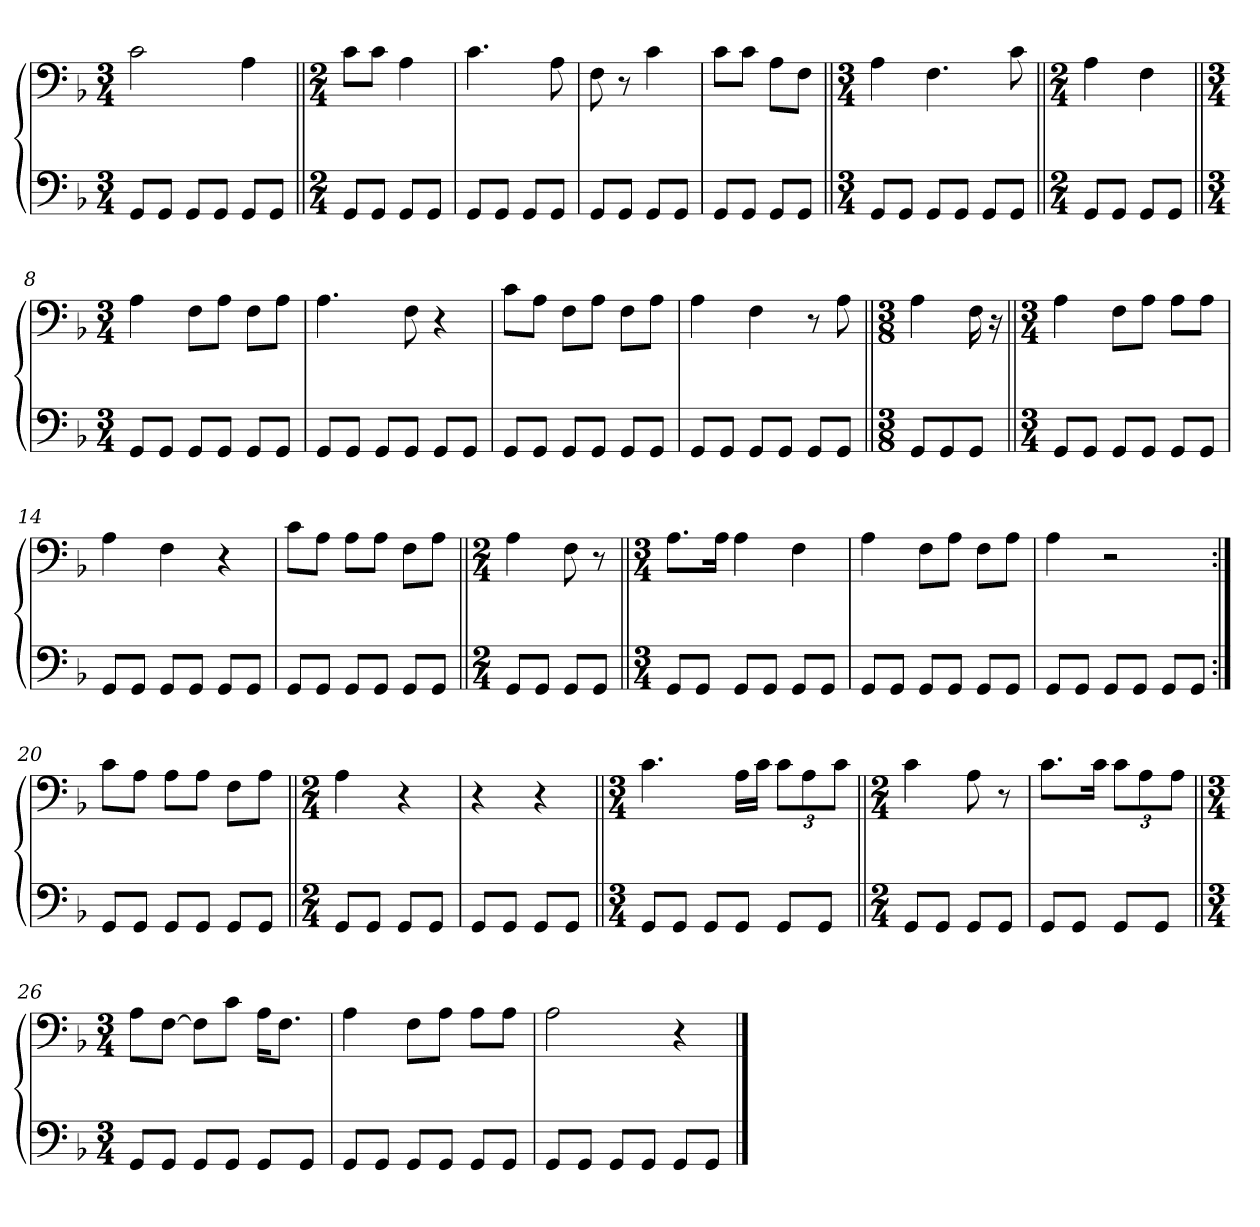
**kern	**kern
*part1	*part1
*staff2	*staff1
*clefF4	*clefF4
*k[b-]	*k[b-]
*M3/4	*M3/4
=1	=1
8GG/L	2c\
8GG/J	.
8GG/L	.
8GG/J	.
8GG/L	4A\
8GG/J	.
=2||	=2||
*M2/4	*M2/4
8GG/L	8c\L
8GG/J	8c\J
8GG/L	4A\
8GG/J	.
=3	=3
8GG/L	4.c\
8GG/J	.
8GG/L	.
8GG/J	8A\
=4	=4
8GG/L	8F\
8GG/J	8r
8GG/L	4c\
8GG/J	.
=5	=5
8GG/L	8c\L
8GG/J	8c\J
8GG/L	8A\L
8GG/J	8F\J
=6||	=6||
*M3/4	*M3/4
8GG/L	4A\
8GG/J	.
8GG/L	4.F\
8GG/J	.
8GG/L	.
8GG/J	8c\
=7||	=7||
*M2/4	*M2/4
8GG/L	4A\
8GG/J	.
8GG/L	4F\
8GG/J	.
=8||	=8||
*M3/4	*M3/4
8GG/L	4A\
8GG/J	.
8GG/L	8F\L
8GG/J	8A\J
8GG/L	8F\L
8GG/J	8A\J
=9	=9
8GG/L	4.A\
8GG/J	.
8GG/L	.
8GG/J	8F\
8GG/L	4r
8GG/J	.
=10	=10
8GG/L	8c\L
8GG/J	8A\J
8GG/L	8F\L
8GG/J	8A\J
8GG/L	8F\L
8GG/J	8A\J
=11	=11
8GG/L	4A\
8GG/J	.
8GG/L	4F\
8GG/J	.
8GG/L	8r
8GG/J	8A\
=12||	=12||
*M3/8	*M3/8
8GG/L	4A\
8GG/	.
8GG/J	16F\
.	16r
=13||	=13||
*M3/4	*M3/4
8GG/L	4A\
8GG/J	.
8GG/L	8F\L
8GG/J	8A\J
8GG/L	8A\L
8GG/J	8A\J
=14	=14
8GG/L	4A\
8GG/J	.
8GG/L	4F\
8GG/J	.
8GG/L	4r
8GG/J	.
=	=
8GG/L	8c\L
8GG/J	8A\J
8GG/L	8A\L
8GG/J	8A\J
8GG/L	8F\L
8GG/J	8A\J
=16||	=16||
*M2/4	*M2/4
8GG/L	4A\
8GG/J	.
8GG/L	8F\
8GG/J	8r
=17||	=17||
*M3/4	*M3/4
8GG/L	8.A\L
8GG/J	.
.	16A\Jk
8GG/L	4A\
8GG/J	.
8GG/L	4F\
8GG/J	.
=18	=18
8GG/L	4A\
8GG/J	.
8GG/L	8F\L
8GG/J	8A\J
8GG/L	8F\L
8GG/J	8A\J
=19	=19
8GG/L	4A\
8GG/J	.
8GG/L	2r
8GG/J	.
8GG/L	.
8GG/J	.
=20:|!	=20:|!
8GG/L	8c\L
8GG/J	8A\J
8GG/L	8A\L
8GG/J	8A\J
8GG/L	8F\L
8GG/J	8A\J
=21||	=21||
*M2/4	*M2/4
8GG/L	4A\
8GG/J	.
8GG/L	4r
8GG/J	.
=22	=22
8GG/L	4r
8GG/J	.
8GG/L	4r
8GG/J	.
=23||	=23||
*M3/4	*M3/4
8GG/L	4.c\
8GG/J	.
8GG/L	.
8GG/J	16A\LL
.	16c\JJ
8GG/L	12c\L
.	12A\
8GG/J	.
.	12c\J
=24||	=24||
*M2/4	*M2/4
8GG/L	4c\
8GG/J	.
8GG/L	8A\
8GG/J	8r
=25	=25
8GG/L	8.c\L
8GG/J	.
.	16c\Jk
8GG/L	12c\L
.	12A\
8GG/J	.
.	12A\J
=26||	=26||
*M3/4	*M3/4
8GG/L	8A\L
8GG/J	[8F\J
8GG/L	8F\L]
8GG/J	8c\J
8GG/L	16A\KL
.	8.F\J
8GG/J	.
=27	=27
8GG/L	4A\
8GG/J	.
8GG/L	8F\L
8GG/J	8A\J
8GG/L	8A\L
8GG/J	8A\J
=28	=28
8GG/L	2A\
8GG/J	.
8GG/L	.
8GG/J	.
8GG/L	4r
8GG/J	.
==	==
*-	*-
